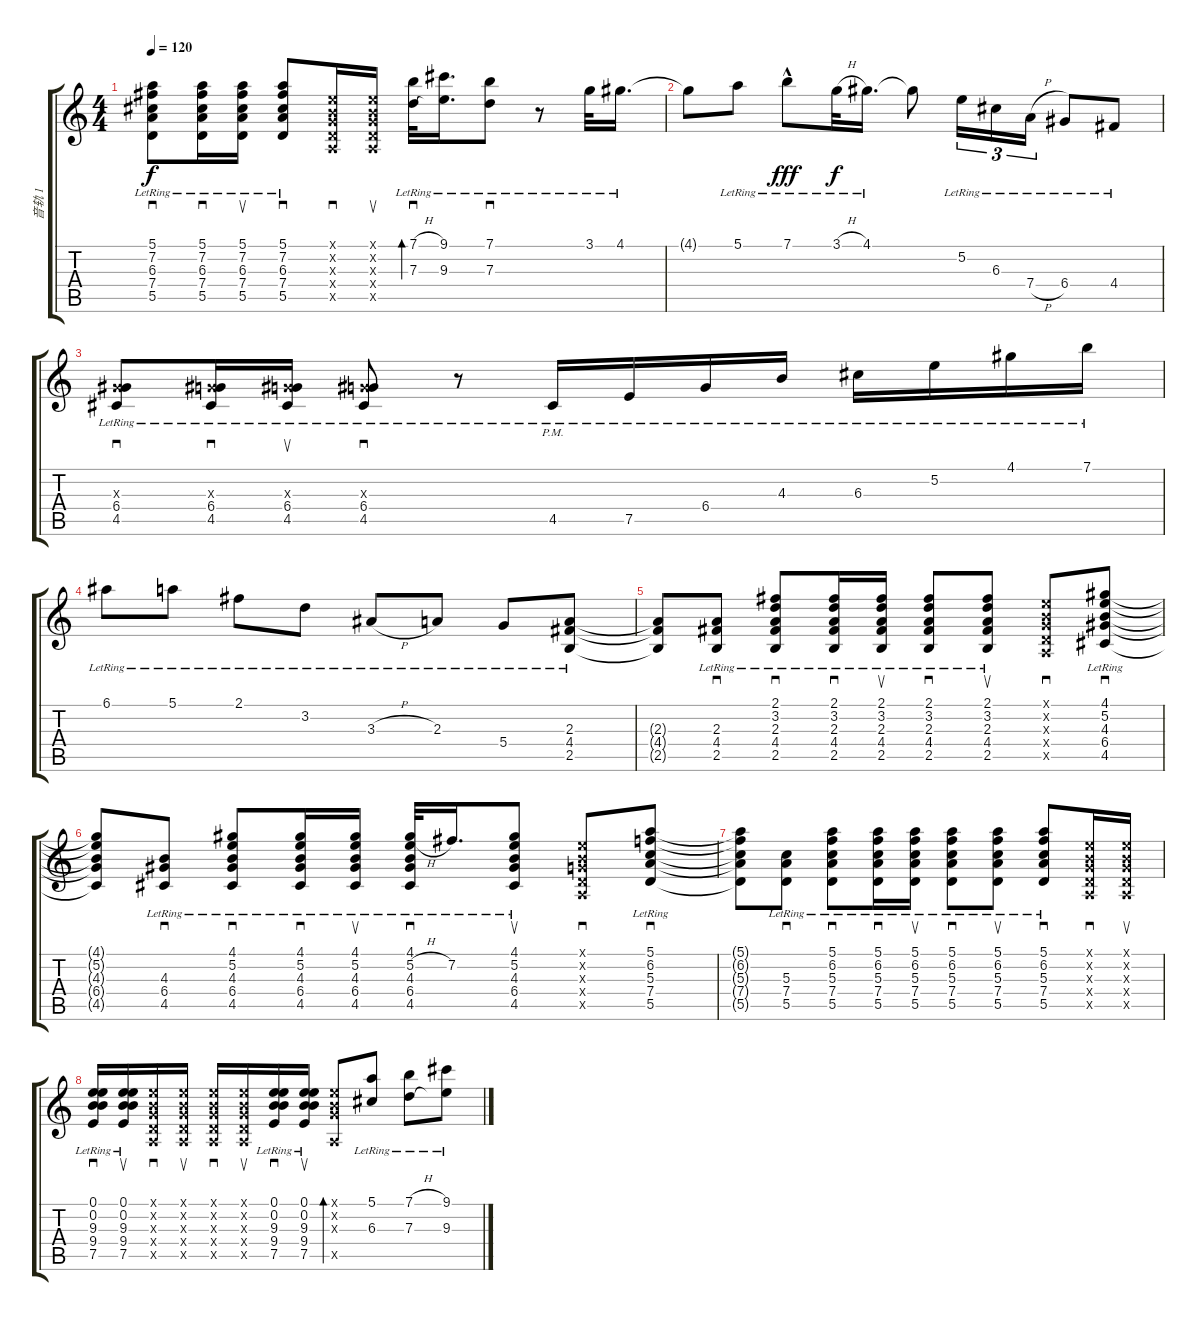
\track ("音轨 1" "音轨 1") {instrument acousticguitarsteel}
\staff {score tabs}
\tuning (E4 B3 G3 D3 A2 E2) {hide}
\ts (4 4)
\tempo 120
\clef g2
\ks c
(5.1{lr} 7.2{lr} 6.3{lr} 7.4{lr} 5.5{lr}).8{sd dy f} (5.1{lr} 7.2{lr} 6.3{lr} 7.4{lr} 5.5{lr}).16{sd} (5.1{lr} 7.2{lr} 6.3{lr} 7.4{lr} 5.5{lr}).16{su} (5.1{lr} 7.2{lr} 6.3{lr} 7.4{lr} 5.5{lr}).8{sd} (0.1{x} 0.2{x} 0.3{x} 0.4{x} 0.5{x}).16{sd} (0.1{x} 0.2{x} 0.3{x} 0.4{x} 0.5{x}).16{su} (7.1{h lr} 7.3{h lr}).32{sd bd 60} (9.1{lr} 9.3{lr}).16{d} (7.1{lr} 7.3{lr}).8{sd} r.8 3.1{lr}.32 4.1{lr}.16{d} |
4.1{t}.8 5.1{lr}.8 7.1{hac lr}.8{dy fff} 3.1{h lr}.32{dy f} 4.1{lr}.16{d} 4.1{t}.8 5.2{lr}.16{tu (3 2)} 6.3{lr}.16{tu (3 2)} 7.4{h lr}.16{tu (3 2)} 6.4{lr}.8 4.4{lr}.8 |
(0.3{x} 6.4{lr} 4.5{lr}).8{sd} (0.3{x} 6.4{lr} 4.5{lr}).16{sd} (0.3{x} 6.4{lr} 4.5{lr}).16{su} (0.3{x} 6.4{lr} 4.5{lr}).8{sd} r.8 4.5{pm lr}.16 7.5{lr}.16 6.4{lr}.16 4.3{lr}.16 6.3{lr}.16 5.2{lr}.16 4.1{lr}.16 7.1{lr}.16 |
6.1{lr}.8 5.1{lr}.8 2.1{lr}.8 3.2{lr}.8 3.3{h lr}.8 2.3{lr}.8 5.4{lr}.8 (2.3{lr} 4.4{lr} 2.5{lr}).8 |
(2.3{t} 4.4{t} 2.5{t}).8 (2.3{lr} 4.4{lr} 2.5{lr}).8{sd} (2.1{lr} 3.2{lr} 2.3{lr} 4.4{lr} 2.5{lr}).8{sd} (2.1{lr} 3.2{lr} 2.3{lr} 4.4{lr} 2.5{lr}).16{sd} (2.1{lr} 3.2{lr} 2.3{lr} 4.4{lr} 2.5{lr}).16{su} (2.1{lr} 3.2{lr} 2.3{lr} 4.4{lr} 2.5{lr}).8{sd} (2.1{lr} 3.2{lr} 2.3{lr} 4.4{lr} 2.5{lr}).8{su} (0.1{x} 0.2{x} 0.3{x} 0.4{x} 0.5{x}).8{sd} (4.1{lr} 5.2{lr} 4.3{lr} 6.4{lr} 4.5{lr}).8{sd} |
(4.1{t} 5.2{t} 4.3{t} 6.4{t} 4.5{t}).8 (4.3{lr} 6.4{lr} 4.5{lr}).8{sd} (4.1{lr} 5.2{lr} 4.3{lr} 6.4{lr} 4.5{lr}).8{sd} (4.1{lr} 5.2{lr} 4.3{lr} 6.4{lr} 4.5{lr}).16{sd} (4.1{lr} 5.2{lr} 4.3{lr} 6.4{lr} 4.5{lr}).16{su} (4.1{lr} 5.2{h lr} 4.3{lr} 6.4{lr} 4.5{lr}).32{sd} 7.2{lr}.16{d} (4.1{lr} 5.2{lr} 4.3{lr} 6.4{lr} 4.5{lr}).8{su} (0.1{x} 0.2{x} 0.3{x} 0.4{x} 0.5{x}).8{sd} (5.1{lr} 6.2{lr} 5.3{lr} 7.4{lr} 5.5{lr}).8{sd} |
(5.1{t} 6.2{t} 5.3{t} 7.4{t} 5.5{t}).8 (5.3{lr} 7.4{lr} 5.5{lr}).8{sd} (5.1{lr} 6.2{lr} 5.3{lr} 7.4{lr} 5.5{lr}).8{sd} (5.1{lr} 6.2{lr} 5.3{lr} 7.4{lr} 5.5{lr}).16{sd} (5.1{lr} 6.2{lr} 5.3{lr} 7.4{lr} 5.5{lr}).16{su} (5.1{lr} 6.2{lr} 5.3{lr} 7.4{lr} 5.5{lr}).8{sd} (5.1{lr} 6.2{lr} 5.3{lr} 7.4{lr} 5.5{lr}).8{su} (5.1{lr} 6.2{lr} 5.3{lr} 7.4{lr} 5.5{lr}).8{sd} (0.1{x} 0.2{x} 0.3{x} 0.4{x} 0.5{x}).16{sd} (0.1{x} 0.2{x} 0.3{x} 0.4{x} 0.5{x}).16{su} |
(0.1{lr} 0.2{lr} 9.3{lr} 9.4{lr} 7.5{lr}).16{sd} (0.1{lr} 0.2{lr} 9.3{lr} 9.4{lr} 7.5{lr}).16{su} (0.1{x} 0.2{x} 0.3{x} 0.4{x} 0.5{x}).16{sd} (0.1{x} 0.2{x} 0.3{x} 0.4{x} 0.5{x}).16{su} (0.1{x} 0.2{x} 0.3{x} 0.4{x} 0.5{x}).16{sd} (0.1{x} 0.2{x} 0.3{x} 0.4{x} 0.5{x}).16{su} (0.1{lr} 0.2{lr} 9.3{lr} 9.4{lr} 7.5{lr}).16{sd} (0.1{lr} 0.2{lr} 9.3{lr} 9.4{lr} 7.5{lr}).16{su} (0.1{x} 0.2{x} 0.3{x} 0.5{x}).8{bd 60} (5.1{lr} 6.3{lr}).8 (7.1{h lr} 7.3{h lr}).8 (9.1{lr} 9.3{lr}).8
